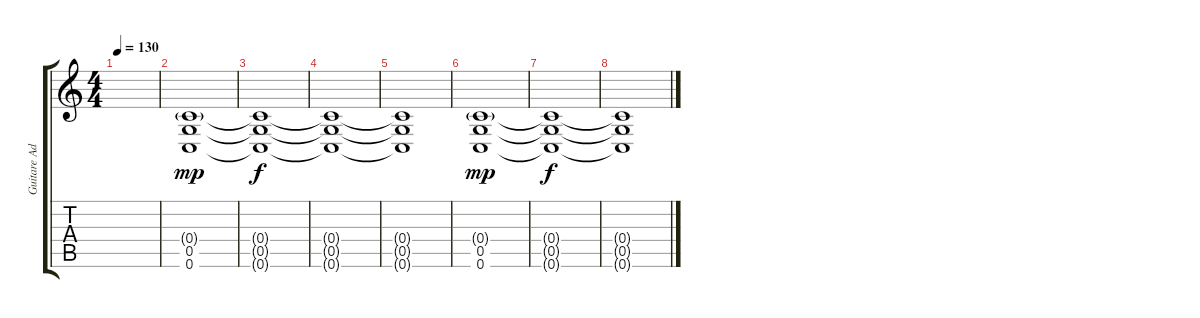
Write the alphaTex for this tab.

\track ("Guitare Additionnelle" "Guitare Ad") {instrument distortionguitar}
\staff {score tabs}
\tuning (D4 A3 F3 C3 G2 C2) {hide}
\ts (4 4)
\tempo 130
\clef g2
\ks c
|
(0.4{g} 0.5 0.6).1{dy mp} |
(0.4{t} 0.5{t} 0.6{t}).1{dy f} |
(0.4{t} 0.5{t} 0.6{t}).1 |
(0.4{t} 0.5{t} 0.6{t}).1 |
(0.4{g} 0.5 0.6).1{dy mp} |
(0.4{t} 0.5{t} 0.6{t}).1{dy f} |
(0.4{t} 0.5{t} 0.6{t}).1
